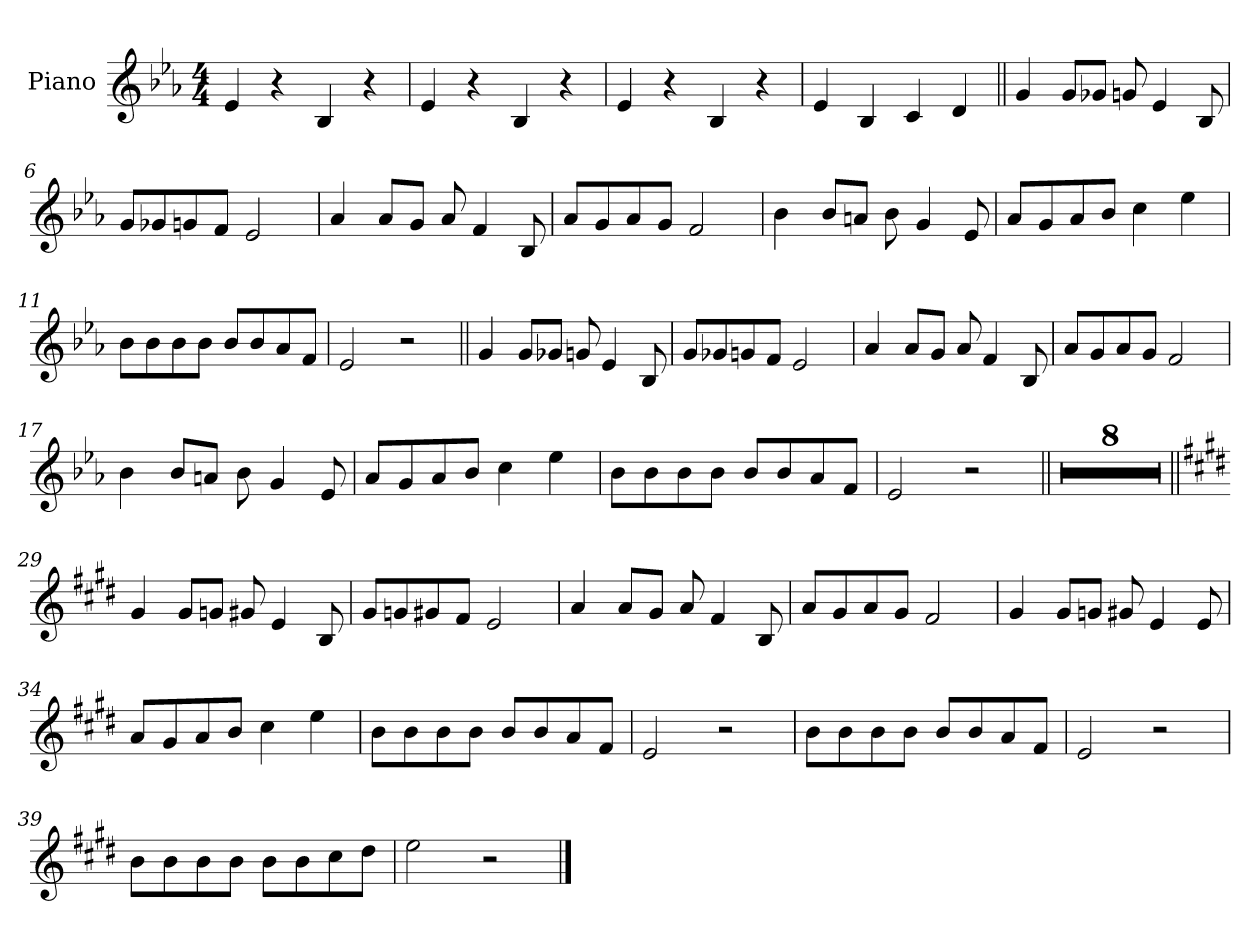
**kern
*part1
*staff1
*I"Piano
*I'Pno.
*clefG2
*k[b-e-a-]
*M4/4
=1
4e-!
4r
4B-!
4r
=2
4e-!
4r
4B-!
4r
=3
4e-!
4r
4B-!
4r
=4
4e-!
4B-!
4c!
4d!
=5||
4g
8gL
8g-XJ
8gn
4e-
8B-
=6
8gL
8g-X
8gn
8fJ
2e-
=7
4a-
8a-L
8gJ
8a-
4f
8B-
=8
8a-L
8g
8a-
8gJ
2f
=9
4b-
8b-L
8anJ
8b-
4g
8e-
=10
8a-L
8g
8a-
8b-J
4cc
4ee-
=11
8b-L
8b-
8b-
8b-J
8b-L
8b-
8a-
8fJ
=12
2e-
2r
=13||
4g
8gL
8g-XJ
8gn
4e-
8B-
=14
8gL
8g-X
8gn
8fJ
2e-
=15
4a-
8a-L
8gJ
8a-
4f
8B-
=16
8a-L
8g
8a-
8gJ
2f
=17
4b-
8b-L
8anJ
8b-
4g
8e-
=18
8a-L
8g
8a-
8b-J
4cc
4ee-
=19
8b-L
8b-
8b-
8b-J
8b-L
8b-
8a-
8fJ
=20
2e-
2r
=21||
1r
=22
1r
=23
1r
=24
1r
=25
1r
=26
1r
=27
1r
=28
1r
=29||
*k[f#c#g#d#]
4g#
8g#L
8gnJ
8g#X
4e
8B
=30
8g#L
8gn
8g#X
8f#J
2e
=31
4a
8aL
8g#J
8a
4f#
8B
=32
8aL
8g#
8a
8g#J
2f#
=33
4g#
8g#L
8gnJ
8g#X
4e
8e
=34
8aL
8g#
8a
8bJ
4cc#
4ee
=35
8bL
8b
8b
8bJ
8bL
8b
8a
8f#J
=36
2e
2r
=37
8bL
8b
8b
8bJ
8bL
8b
8a
8f#J
=38
2e
2r
=39
8bL
8b
8b
8bJ
8bL
8b
8cc#
8dd#J
=40
2ee
2r
==
*-
